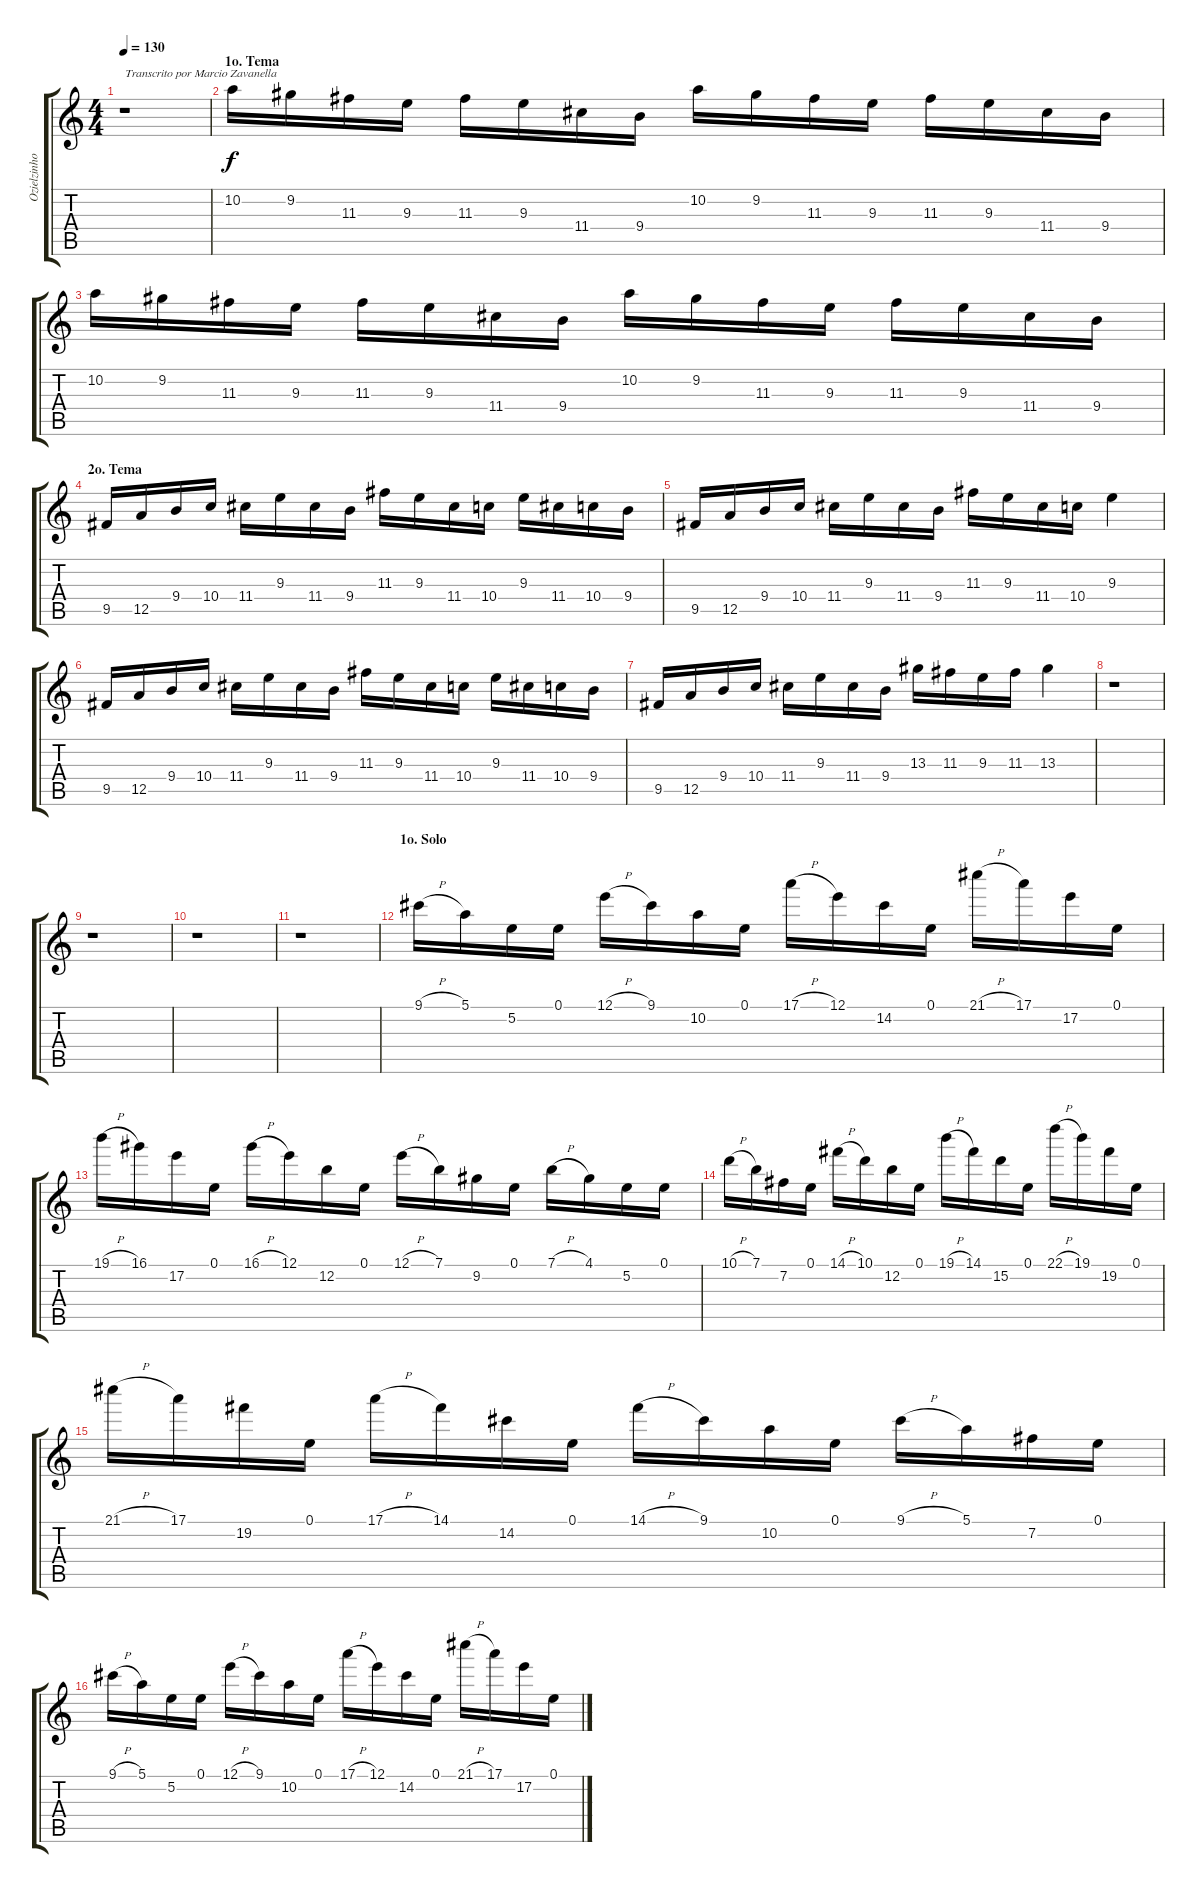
\track ("Ozielzinho" "Ozielzinho") {instrument overdrivenguitar}
\staff {score tabs}
\tuning (E4 B3 G3 D3 A2 E2) {hide}
\ts (4 4)
\tempo 130
\clef g2
\ks c
r.1{txt "Transcrito por Marcio Zavanella" dy f instrument overdrivenguitar} |
\section ("" "1o. Tema")
10.2.16 9.2.16 11.3.16 9.3.16 11.3.16 9.3.16 11.4.16 9.4.16 10.2.16 9.2.16 11.3.16 9.3.16 11.3.16 9.3.16 11.4.16 9.4.16 |
10.2.16 9.2.16 11.3.16 9.3.16 11.3.16 9.3.16 11.4.16 9.4.16 10.2.16 9.2.16 11.3.16 9.3.16 11.3.16 9.3.16 11.4.16 9.4.16 |
\section ("" "2o. Tema")
9.5.16 12.5.16 9.4.16 10.4.16 11.4.16 9.3.16 11.4.16 9.4.16 11.3.16 9.3.16 11.4.16 10.4.16 9.3.16 11.4.16 10.4.16 9.4.16 |
9.5.16 12.5.16 9.4.16 10.4.16 11.4.16 9.3.16 11.4.16 9.4.16 11.3.16 9.3.16 11.4.16 10.4.16 9.3.4 |
9.5.16 12.5.16 9.4.16 10.4.16 11.4.16 9.3.16 11.4.16 9.4.16 11.3.16 9.3.16 11.4.16 10.4.16 9.3.16 11.4.16 10.4.16 9.4.16 |
9.5.16 12.5.16 9.4.16 10.4.16 11.4.16 9.3.16 11.4.16 9.4.16 13.3.16 11.3.16 9.3.16 11.3.16 13.3.4 |
r.1 |
r.1 |
r.1 |
r.1 |
\section ("" "1o. Solo")
9.1{h}.16 5.1.16 5.2.16 0.1.16 12.1{h}.16 9.1.16 10.2.16 0.1.16 17.1{h}.16 12.1.16 14.2.16 0.1.16 21.1{h}.16 17.1.16 17.2.16 0.1.16 |
19.1{h}.16 16.1.16 17.2.16 0.1.16 16.1{h}.16 12.1.16 12.2.16 0.1.16 12.1{h}.16 7.1.16 9.2.16 0.1.16 7.1{h}.16 4.1.16 5.2.16 0.1.16 |
10.1{h}.16 7.1.16 7.2.16 0.1.16 14.1{h}.16 10.1.16 12.2.16 0.1.16 19.1{h}.16 14.1.16 15.2.16 0.1.16 22.1{h}.16 19.1.16 19.2.16 0.1.16 |
21.1{h}.16 17.1.16 19.2.16 0.1.16 17.1{h}.16 14.1.16 14.2.16 0.1.16 14.1{h}.16 9.1.16 10.2.16 0.1.16 9.1{h}.16 5.1.16 7.2.16 0.1.16 |
9.1{h}.16 5.1.16 5.2.16 0.1.16 12.1{h}.16 9.1.16 10.2.16 0.1.16 17.1{h}.16 12.1.16 14.2.16 0.1.16 21.1{h}.16 17.1.16 17.2.16 0.1.16
